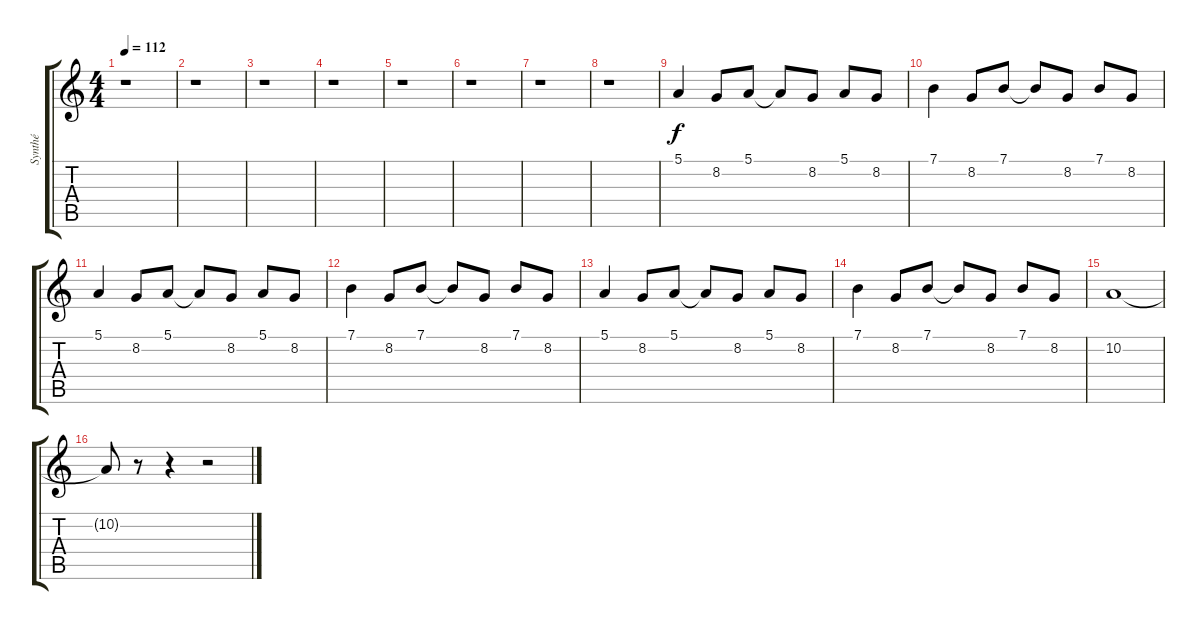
\track ("Synthé " "Synthé ") {instrument synthstrings1}
\staff {score tabs}
\tuning (E4 B3 G3 D3 A2 E2) {hide}
\ts (4 4)
\tempo 112
\clef g2
\ks c
r.1{dy f} |
r.1 |
r.1 |
r.1 |
r.1 |
r.1 |
r.1 |
r.1 |
5.1.4 8.2.8 5.1.8 5.1{t}.8 8.2.8 5.1.8 8.2.8 |
7.1.4 8.2.8 7.1.8 7.1{t}.8 8.2.8 7.1.8 8.2.8 |
5.1.4 8.2.8 5.1.8 5.1{t}.8 8.2.8 5.1.8 8.2.8 |
7.1.4 8.2.8 7.1.8 7.1{t}.8 8.2.8 7.1.8 8.2.8 |
5.1.4 8.2.8 5.1.8 5.1{t}.8 8.2.8 5.1.8 8.2.8 |
7.1.4 8.2.8 7.1.8 7.1{t}.8 8.2.8 7.1.8 8.2.8 |
10.2.1 |
10.2{t}.8 r.8 r.4 r.2
